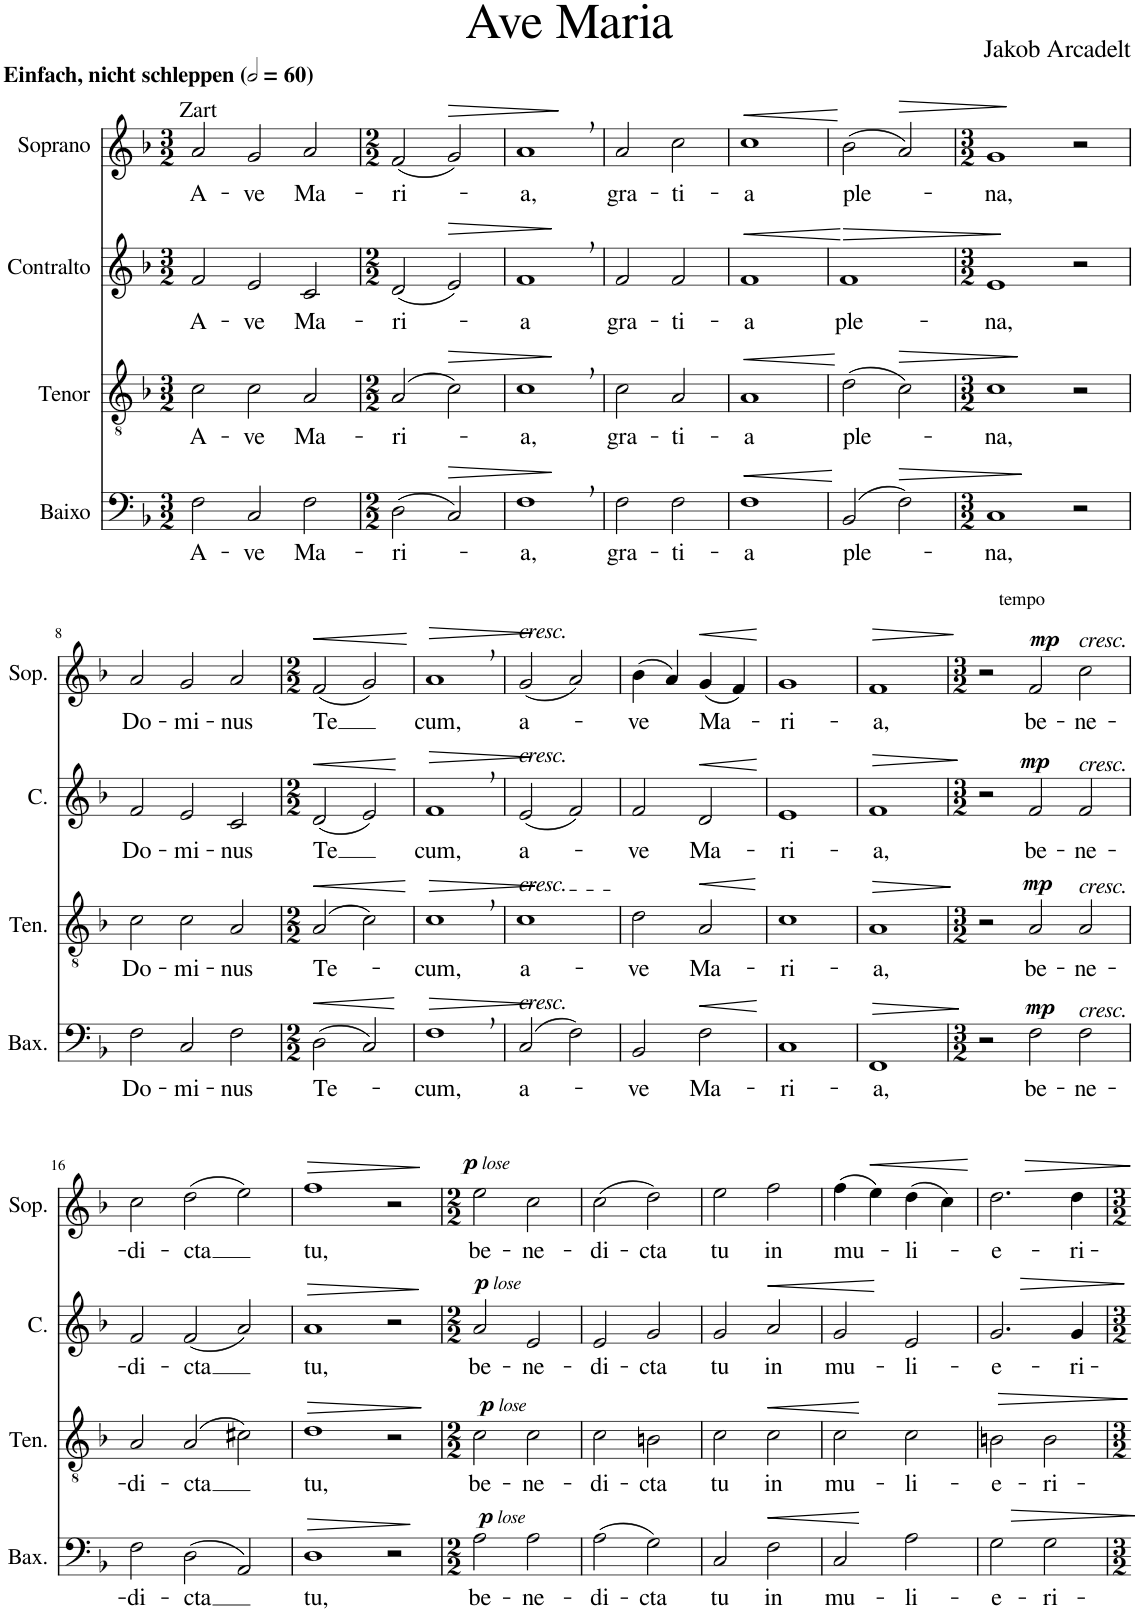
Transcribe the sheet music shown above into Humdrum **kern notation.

**kern	**text	**dynam	**kern	**text	**dynam	**kern	**text	**dynam	**kern	**text	**dynam	**harte
*part4	*part4	*part4	*part3	*part3	*part3	*part2	*part2	*part2	*part1	*part1	*part1	*part1
*staff4	*staff4	*staff4	*staff3	*staff3	*staff3	*staff2	*staff2	*staff2	*staff1	*staff1	*staff1	*
*I"Baixo	*	*	*I"Tenor	*	*	*I"Contralto	*	*	*I"Soprano	*	*	*
*I'Bax.	*	*	*I'Ten.	*	*	*I'C.	*	*	*I'Sop.	*	*	*
*clefF4	*	*	*clefGv2	*	*	*clefG2	*	*	*clefG2	*	*	*
*k[b-]	*	*	*k[b-]	*	*	*k[b-]	*	*	*k[b-]	*	*	*
*M3/2	*	*	*M3/2	*	*	*M3/2	*	*	*M3/2	*	*	*
*MM120	*	*	*MM120	*	*	*MM120	*	*	*MM120	*	*	*
=1	=1	=1	=1	=1	=1	=1	=1	=1	=1	=1	=1	=1
!	!	!	!	!	!	!	!	!	!LO:TX:a:B:t=Einfach, nicht schleppen	!	!	!
!	!LO:LY:b	!	!	!LO:LY:b	!	!	!LO:LY:b	!	!	!LO:LY:b	!	!LO:H:kt=Zart
2F\	A-	.	2c\	A-	.	2f/	A-	.	2a/	A-	.	N
!	!LO:LY:b	!	!	!LO:LY:b	!	!	!LO:LY:b	!	!	!LO:LY:b	!	!
2C/	-ve	.	2c\	-ve	.	2e/	-ve	.	2g/	-ve	.	.
!	!LO:LY:b	!	!	!LO:LY:b	!	!	!LO:LY:b	!	!	!LO:LY:b	!	!
2F\	Ma-	.	2A/	Ma-	.	2c/	Ma-	.	2a/	Ma-	.	.
=2	=2	=2	=2	=2	=2	=2	=2	=2	=2	=2	=2	=2
*M2/2	*	*	*M2/2	*	*	*M2/2	*	*	*M2/2	*	*	*
!	!LO:LY:b	!	!	!LO:LY:b	!	!	!LO:LY:b	!	!	!LO:LY:b	!	!
(2D\	-ri-	.	(2A/	-ri-	.	(2d/	-ri-	.	(2f/	-ri-	.	.
!	!	!LO:HP:b	!	!	!LO:HP:b	!	!	!LO:HP:b	!	!	!LO:HP:b	!
2C/)	.	>	2c\)	.	>	2e/)	.	>	2g/)	.	>	.
.	.	]	.	.	]	.	.	]	.	.	]	.
=3	=3	=3	=3	=3	=3	=3	=3	=3	=3	=3	=3	=3
!	!LO:LY:b	!	!	!LO:LY:b	!	!	!LO:LY:b	!	!	!LO:LY:b	!	!
1F,	-a,	.	1c,	-a,	.	1f,	-a	.	1a,	-a,	.	.
=4	=4	=4	=4	=4	=4	=4	=4	=4	=4	=4	=4	=4
!	!LO:LY:b	!	!	!LO:LY:b	!	!	!LO:LY:b	!	!	!LO:LY:b	!	!
2F\	gra-	.	2c\	gra-	.	2f/	gra-	.	2a/	gra-	.	.
!	!LO:LY:b	!	!	!LO:LY:b	!	!	!LO:LY:b	!	!	!LO:LY:b	!	!
2F\	-ti-	.	2A/	-ti-	.	2f/	-ti-	.	2cc\	-ti-	.	.
=5	=5	=5	=5	=5	=5	=5	=5	=5	=5	=5	=5	=5
!	!LO:LY:b	!LO:HP:b	!	!LO:LY:b	!LO:HP:b	!	!LO:LY:b	!LO:HP:b	!	!LO:LY:b	!LO:HP:b	!
1F	-a	<	1A	-a	<	1f	-a	<	1cc	-a	<	.
.	.	[	.	.	[	.	.	[	.	.	[	.
=6	=6	=6	=6	=6	=6	=6	=6	=6	=6	=6	=6	=6
!	!LO:LY:b	!	!	!LO:LY:b	!	!	!LO:LY:b	!LO:HP:b	!	!LO:LY:b	!	!
(2BB-/	ple-	.	(2d\	ple-	.	1f	ple-	>	(2b-\	ple-	.	.
!	!	!LO:HP:b	!	!	!LO:HP:b	!	!	!	!	!	!LO:HP:b	!
2F\)	.	>	2c\)	.	>	.	.	.	2a/)	.	>	.
.	.	]	.	.	]	.	.	]	.	.	]	.
=7	=7	=7	=7	=7	=7	=7	=7	=7	=7	=7	=7	=7
*M3/2	*	*	*M3/2	*	*	*M3/2	*	*	*M3/2	*	*	*
!	!LO:LY:b	!	!	!LO:LY:b	!	!	!LO:LY:b	!	!	!LO:LY:b	!	!
1C	-na,	.	1c	-na,	.	1e	-na,	.	1g	-na,	.	.
2r	.	.	2r	.	.	2r	.	.	2r	.	.	.
!!LO:LB:g=z
=8	=8	=8	=8	=8	=8	=8	=8	=8	=8	=8	=8	=8
!	!LO:LY:b	!	!	!LO:LY:b	!	!	!LO:LY:b	!	!	!LO:LY:b	!	!
2F\	Do-	.	2c\	Do-	.	2f/	Do-	.	2a/	Do-	.	.
!	!LO:LY:b	!	!	!LO:LY:b	!	!	!LO:LY:b	!	!	!LO:LY:b	!	!
2C/	-mi-	.	2c\	-mi-	.	2e/	-mi-	.	2g/	-mi-	.	.
!	!LO:LY:b	!	!	!LO:LY:b	!	!	!LO:LY:b	!	!	!LO:LY:b	!	!
2F\	-nus	.	2A/	-nus	.	2c/	-nus	.	2a/	-nus	.	.
=9	=9	=9	=9	=9	=9	=9	=9	=9	=9	=9	=9	=9
*M2/2	*	*	*M2/2	*	*	*M2/2	*	*	*M2/2	*	*	*
!	!LO:LY:b	!LO:HP:b	!	!LO:LY:b	!LO:HP:b	!	!LO:LY:b	!LO:HP:b	!	!LO:LY:b	!LO:HP:b	!
(2D\	Te-	<	(2A/	Te-	<	(2d/	Te	<	(2f/	Te	<	.
2C/)	.	[	2c\)	.	[	2e/)	.	[	2g/)	.	[	.
=10	=10	=10	=10	=10	=10	=10	=10	=10	=10	=10	=10	=10
!	!LO:LY:b	!LO:HP:b	!	!LO:LY:b	!LO:HP:b	!	!LO:LY:b	!LO:HP:b	!	!LO:LY:b	!LO:HP:b	!
1F,	-cum,	>	1c,	-cum,	>	1f,	cum,	>	1a,	cum,	>	.
.	.	]	.	.	]	.	.	]	.	.	]	.
=11	=11	=11	=11	=11	=11	=11	=11	=11	=11	=11	=11	=11
!	!	!	!	!	!	!	!	!	!LO:TX:a:i:t=cresc.	!	!	!
!	!	!	!	!	!	!LO:TX:a:i:t=cresc.	!	!	!	!	!	!
!	!	!	!LO:TX:a:i:t=cresc.	!	!	!	!	!	!	!	!	!
!LO:TX:a:i:t=cresc.	!	!	!	!	!	!	!	!	!	!	!	!
!	!LO:LY:b	!	!	!LO:LY:b	!	!	!LO:LY:b	!	!	!LO:LY:b	!	!
(2C/	a-	.	1c	a-	.	(2e/	a-	.	(2g/	a-	.	.
2F\)	.	.	.	.	.	2f/)	.	.	2a/)	.	.	.
=12	=12	=12	=12	=12	=12	=12	=12	=12	=12	=12	=12	=12
!	!LO:LY:b	!	!	!LO:LY:b	!	!	!LO:LY:b	!	!	!LO:LY:b	!	!
2BB-/	-ve	.	2d\	-ve	.	2f/	-ve	.	(4b-\	-ve	.	.
.	.	.	.	.	.	.	.	.	4a/)	.	.	.
!	!LO:LY:b	!LO:HP:b	!	!LO:LY:b	!LO:HP:b	!	!LO:LY:b	!LO:HP:b	!	!LO:LY:b	!LO:HP:b	!
2F\	Ma-	<	2A/	Ma-	<	2d/	Ma-	<	(4g/	Ma-	<	.
.	.	.	.	.	.	.	.	.	4f/)	.	.	.
.	.	[	.	.	[	.	.	[	.	.	[	.
=13	=13	=13	=13	=13	=13	=13	=13	=13	=13	=13	=13	=13
!	!LO:LY:b	!	!	!LO:LY:b	!	!	!LO:LY:b	!	!	!LO:LY:b	!	!
1C	-ri-	.	1c	-ri-	.	1e	-ri-	.	1g	-ri-	.	.
=14	=14	=14	=14	=14	=14	=14	=14	=14	=14	=14	=14	=14
!	!LO:LY:b	!LO:HP:b	!	!LO:LY:b	!LO:HP:b	!	!LO:LY:b	!LO:HP:b	!	!LO:LY:b	!LO:HP:b	!
1FF	-a,	>	1A	-a,	>	1f	-a,	>	1f	-a,	>	.
.	.	]	.	.	]	.	.	]	.	.	]	.
=15	=15	=15	=15	=15	=15	=15	=15	=15	=15	=15	=15	=15
*M3/2	*	*	*M3/2	*	*	*M3/2	*	*	*M3/2	*	*	*
2r	.	.	2r	.	.	2r	.	.	2r	.	.	.
!	!	!	!	!	!	!	!	!	!LO:TX:a:t=tempo	!	!	!
!	!LO:LY:b	!LO:DY:a	!	!LO:LY:b	!LO:DY:a	!	!LO:LY:b	!LO:DY:a	!	!LO:LY:b	!LO:DY:a	!
2F\	be-	mp	2A/	be-	mp	2f/	be-	mp	2f/	be-	mp	.
!	!	!	!	!	!	!	!	!	!LO:TX:a:i:t=cresc.	!	!	!
!	!	!	!	!	!	!LO:TX:a:i:t=cresc.	!	!	!	!	!	!
!	!	!	!LO:TX:a:i:t=cresc.	!	!	!	!	!	!	!	!	!
!LO:TX:a:i:t=cresc.	!	!	!	!	!	!	!	!	!	!	!	!
!	!LO:LY:b	!	!	!LO:LY:b	!	!	!LO:LY:b	!	!	!LO:LY:b	!	!
2F\	-ne-	.	2A/	-ne-	.	2f/	-ne-	.	2cc\	-ne-	.	.
!!LO:LB:g=z
=16	=16	=16	=16	=16	=16	=16	=16	=16	=16	=16	=16	=16
!	!LO:LY:b	!	!	!LO:LY:b	!	!	!LO:LY:b	!	!	!LO:LY:b	!	!
2F\	-di-	.	2A/	-di-	.	2f/	-di-	.	2cc\	-di-	.	.
!	!LO:LY:b	!	!	!LO:LY:b	!	!	!LO:LY:b	!	!	!LO:LY:b	!	!
(2D\	-cta	.	(2A/	-cta	.	(2f/	-cta	.	(2dd\	-cta	.	.
2AA/)	.	.	2c#X\)	.	.	2a/)	.	.	2ee\)	.	.	.
=17	=17	=17	=17	=17	=17	=17	=17	=17	=17	=17	=17	=17
!	!LO:LY:b	!LO:HP:b	!	!LO:LY:b	!LO:HP:b	!	!LO:LY:b	!LO:HP:b	!	!LO:LY:b	!LO:HP:b	!
1D	tu,	>	1d	tu,	>	1a	tu,	>	1ff	tu,	>	.
2r	.	]	2r	.	]	2r	.	]	2r	.	]	.
=18	=18	=18	=18	=18	=18	=18	=18	=18	=18	=18	=18	=18
*M2/2	*	*	*M2/2	*	*	*M2/2	*	*	*M2/2	*	*	*
!	!LO:LY:b	!LO:DY:a	!	!LO:LY:b	!	!	!LO:LY:b	!	!	!LO:LY:b	!	!
!	!	!LO:DY:n=1:a	!	!	!LO:DY:a	!	!	!	!	!	!	!
!	!	!	!	!	!LO:DY:n=1:a	!	!	!LO:DY:a	!	!	!	!
!	!	!	!	!	!	!	!	!LO:DY:n=1:a	!	!	!LO:DY:a	!
!	!	!	!	!	!	!	!	!	!	!	!LO:DY:n=1:a	!
2A\	be-	p other-dynamics	2c\	be-	p other-dynamics	2a/	be-	p other-dynamics	2ee\	be-	p other-dynamics	.
!	!LO:LY:b	!	!	!LO:LY:b	!	!	!LO:LY:b	!	!	!LO:LY:b	!	!
2A\	-ne-	.	2c\	-ne-	.	2e/	-ne-	.	2cc\	-ne-	.	.
=19	=19	=19	=19	=19	=19	=19	=19	=19	=19	=19	=19	=19
!	!LO:LY:b	!	!	!LO:LY:b	!	!	!LO:LY:b	!	!	!LO:LY:b	!	!
(2A\	-di-	.	2c\	-di-	.	2e/	-di-	.	(2cc\	-di-	.	.
!	!LO:LY:b	!	!	!LO:LY:b	!	!	!LO:LY:b	!	!	!LO:LY:b	!	!
2G\)	-cta	.	2Bn\	-cta	.	2g/	-cta	.	2dd\)	-cta	.	.
=20	=20	=20	=20	=20	=20	=20	=20	=20	=20	=20	=20	=20
!	!LO:LY:b	!	!	!LO:LY:b	!	!	!LO:LY:b	!	!	!LO:LY:b	!	!
2C/	tu	.	2c\	tu	.	2g/	tu	.	2ee\	tu	.	.
!	!LO:LY:b	!LO:HP:b	!	!LO:LY:b	!LO:HP:b	!	!LO:LY:b	!LO:HP:b	!	!LO:LY:b	!	!
2F\	in	<	2c\	in	<	2a/	in	<	2ff\	in	.	.
.	.	[	.	.	[	.	.	[	.	.	.	.
=21	=21	=21	=21	=21	=21	=21	=21	=21	=21	=21	=21	=21
!	!LO:LY:b	!	!	!LO:LY:b	!	!	!LO:LY:b	!	!	!LO:LY:b	!	!
2C/	mu-	.	2c\	mu-	.	2g/	mu-	.	(4ff\	mu-	.	.
!	!	!	!	!	!	!	!	!	!	!	!LO:HP:b	!
.	.	.	.	.	.	.	.	.	4ee\)	.	<	.
!	!LO:LY:b	!	!	!LO:LY:b	!	!	!LO:LY:b	!	!	!LO:LY:b	!	!
2A\	-li-	.	2c\	-li-	.	2e/	-li-	.	(4dd\	-li-	.	.
.	.	.	.	.	.	.	.	.	4cc\)	.	.	.
.	.	.	.	.	.	.	.	.	.	.	[	.
=22	=22	=22	=22	=22	=22	=22	=22	=22	=22	=22	=22	=22
!	!LO:LY:b	!	!	!LO:LY:b	!	!	!LO:LY:b	!	!	!LO:LY:b	!	!
2G\	-e-	.	2Bn\	-e-	.	2.g/	-e-	.	2.dd\	-e-	.	.
!	!LO:LY:b	!LO:HP:b	!	!LO:LY:b	!LO:HP:b	!	!	!	!	!	!	!
2G\	-ri-	>	2B\	-ri-	>	.	.	.	.	.	.	.
!	!	!	!	!	!	!	!LO:LY:b	!LO:HP:b	!	!LO:LY:b	!LO:HP:b	!
.	.	.	.	.	.	4g/	-ri-	>	4dd\	-ri-	>	.
.	.	]	.	.	]	.	.	]	.	.	]	.
=	=	=	=	=	=	=	=	=	=	=	=	=
*-	*-	*-	*-	*-	*-	*-	*-	*-	*-	*-	*-	*-
